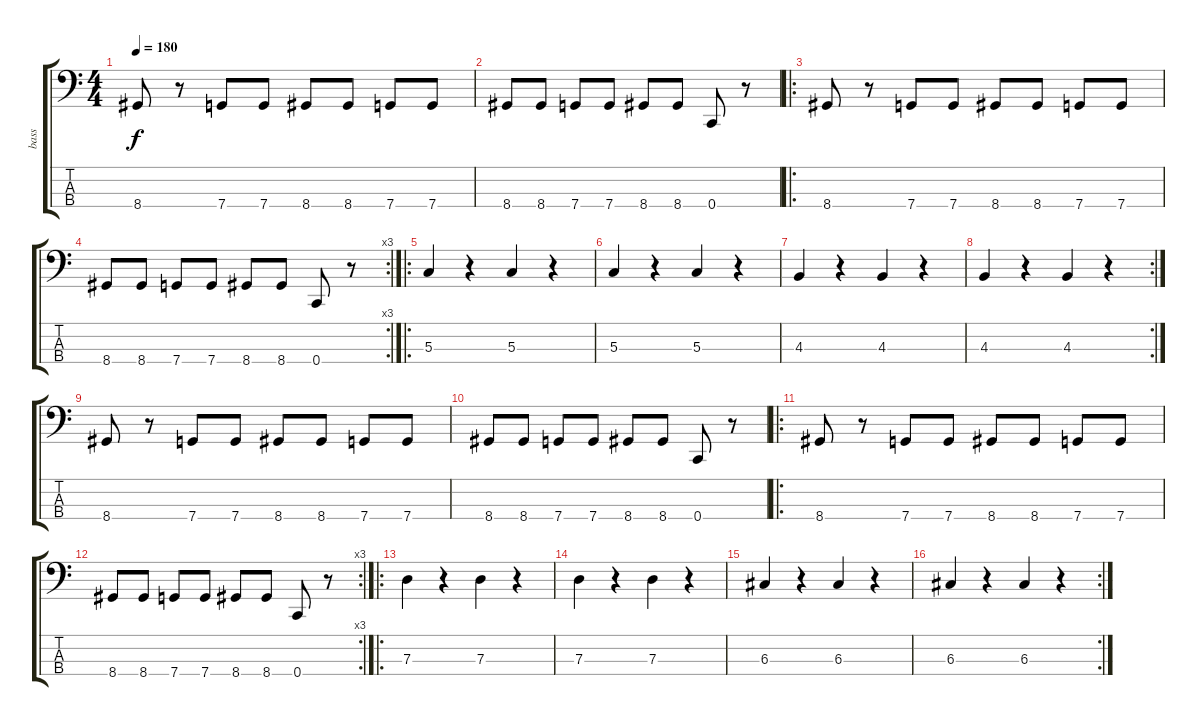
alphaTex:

\track ("bass" "bass") {instrument slapbass1}
\staff {score tabs}
\tuning (F2 C2 G1 C1) {hide}
\ts (4 4)
\tempo 180
\clef f4
\ks c
8.4.8{dy f instrument slapbass1} r.8 7.4.8 7.4.8 8.4.8 8.4.8 7.4.8 7.4.8 |
8.4.8 8.4.8 7.4.8 7.4.8 8.4.8 8.4.8 0.4.8 r.8 |
\ro
8.4.8 r.8 7.4.8 7.4.8 8.4.8 8.4.8 7.4.8 7.4.8 |
\rc 3
8.4.8 8.4.8 7.4.8 7.4.8 8.4.8 8.4.8 0.4.8 r.8 |
\ro
5.3.4 r.4 5.3.4 r.4 |
5.3.4 r.4 5.3.4 r.4 |
4.3.4 r.4 4.3.4 r.4 |
\rc 2
4.3.4 r.4 4.3.4 r.4 |
8.4.8 r.8 7.4.8 7.4.8 8.4.8 8.4.8 7.4.8 7.4.8 |
8.4.8 8.4.8 7.4.8 7.4.8 8.4.8 8.4.8 0.4.8 r.8 |
\ro
8.4.8 r.8 7.4.8 7.4.8 8.4.8 8.4.8 7.4.8 7.4.8 |
\rc 3
8.4.8 8.4.8 7.4.8 7.4.8 8.4.8 8.4.8 0.4.8 r.8 |
\ro
7.3.4 r.4 7.3.4 r.4 |
7.3.4 r.4 7.3.4 r.4 |
6.3.4 r.4 6.3.4 r.4 |
\rc 2
6.3.4 r.4 6.3.4 r.4
